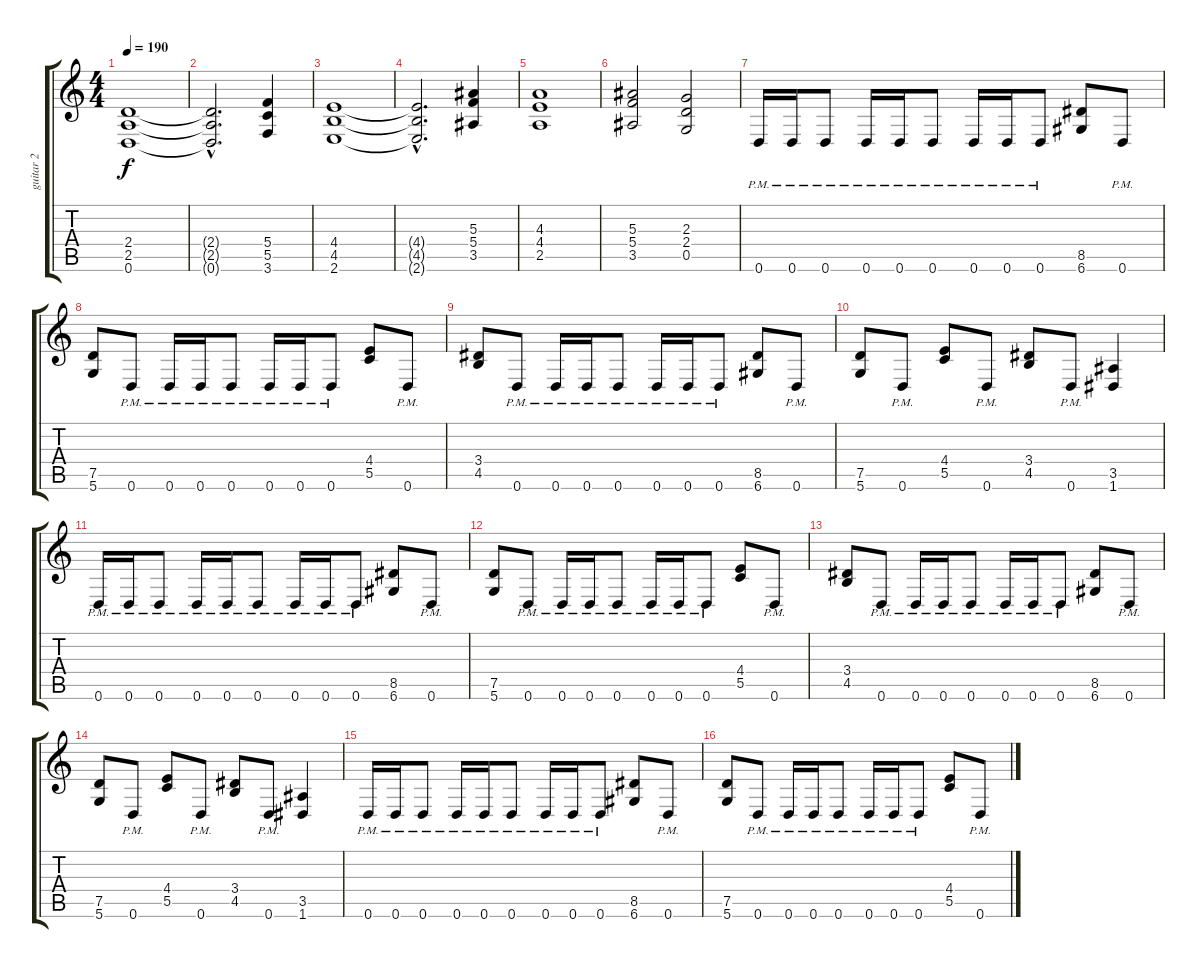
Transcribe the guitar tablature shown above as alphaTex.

\track ("guitar 2" "guitar 2") {instrument overdrivenguitar}
\staff {score tabs}
\tuning (D4 A3 F3 C3 G2 D2) {hide}
\ts (4 4)
\tempo 190
\clef g2
\ks c
(2.4 2.5 0.6).1{dy f} |
(2.4{hac t} 2.5{hac t} 0.6{hac t}).2{d} (5.4 5.5 3.6).4 |
(4.4 4.5 2.6).1 |
(4.4{hac t} 4.5{hac t} 2.6{hac t}).2{d} (5.3 5.4 3.5).4 |
(4.3 4.4 2.5).1 |
(5.3 5.4 3.5).2 (2.3 2.4 0.5).2 |
0.6{pm}.16 0.6{pm}.16 0.6{pm}.8 0.6{pm}.16 0.6{pm}.16 0.6{pm}.8 0.6{pm}.16 0.6{pm}.16 0.6{pm}.8 (8.5 6.6).8 0.6{pm}.8 |
(7.5 5.6).8 0.6{pm}.8 0.6{pm}.16 0.6{pm}.16 0.6{pm}.8 0.6{pm}.16 0.6{pm}.16 0.6{pm}.8 (4.4 5.5).8 0.6{pm}.8 |
(3.4 4.5).8 0.6{pm}.8 0.6{pm}.16 0.6{pm}.16 0.6{pm}.8 0.6{pm}.16 0.6{pm}.16 0.6{pm}.8 (8.5 6.6).8 0.6{pm}.8 |
(7.5 5.6).8 0.6{pm}.8 (4.4 5.5).8 0.6{pm}.8 (3.4 4.5).8 0.6{pm}.8 (3.5 1.6).4 |
0.6{pm}.16 0.6{pm}.16 0.6{pm}.8 0.6{pm}.16 0.6{pm}.16 0.6{pm}.8 0.6{pm}.16 0.6{pm}.16 0.6{pm}.8 (8.5 6.6).8 0.6{pm}.8 |
(7.5 5.6).8 0.6{pm}.8 0.6{pm}.16 0.6{pm}.16 0.6{pm}.8 0.6{pm}.16 0.6{pm}.16 0.6{pm}.8 (4.4 5.5).8 0.6{pm}.8 |
(3.4 4.5).8 0.6{pm}.8 0.6{pm}.16 0.6{pm}.16 0.6{pm}.8 0.6{pm}.16 0.6{pm}.16 0.6{pm}.8 (8.5 6.6).8 0.6{pm}.8 |
(7.5 5.6).8 0.6{pm}.8 (4.4 5.5).8 0.6{pm}.8 (3.4 4.5).8 0.6{pm}.8 (3.5 1.6).4 |
0.6{pm}.16 0.6{pm}.16 0.6{pm}.8 0.6{pm}.16 0.6{pm}.16 0.6{pm}.8 0.6{pm}.16 0.6{pm}.16 0.6{pm}.8 (8.5 6.6).8 0.6{pm}.8 |
(7.5 5.6).8 0.6{pm}.8 0.6{pm}.16 0.6{pm}.16 0.6{pm}.8 0.6{pm}.16 0.6{pm}.16 0.6{pm}.8 (4.4 5.5).8 0.6{pm}.8
